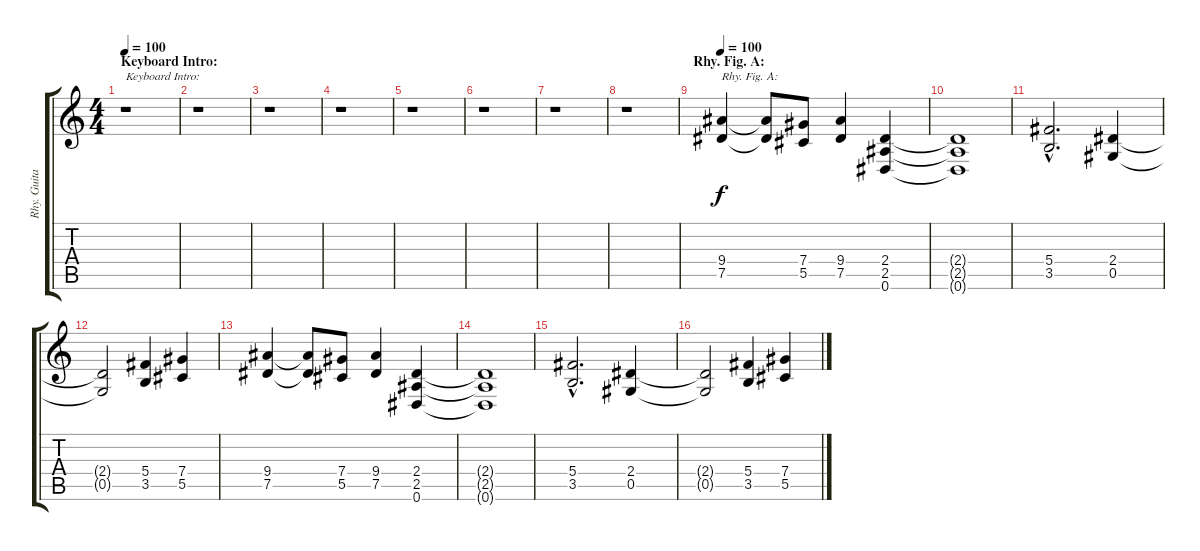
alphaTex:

\track ("Rhy. Guitar 2" "Rhy. Guita") {instrument distortionguitar}
\staff {score tabs}
\tuning (Eb4 Bb3 Gb3 Db3 Ab2 Eb2) {hide}
\ts (4 4)
\section ("" "Keyboard Intro:")
\tempo 100
\clef g2
\ks c
r.1{txt "Keyboard Intro:" dy f instrument distortionguitar} |
r.1 |
r.1 |
r.1 |
r.1 |
r.1 |
r.1 |
r.1 |
\section ("" "Rhy. Fig. A:")
\tempo 100
(9.4 7.5).4{txt "Rhy. Fig. A:"} (9.4{t} 7.5{t}).8 (7.4 5.5).8 (9.4 7.5).4 (2.4 2.5 0.6).4 |
(2.4{t} 2.5{t} 0.6{t}).1 |
(5.4{hac} 3.5{hac}).2{d} (2.4 0.5).4 |
(2.4{t} 0.5{t}).2 (5.4 3.5).4 (7.4 5.5).4 |
(9.4 7.5).4 (9.4{t} 7.5{t}).8 (7.4 5.5).8 (9.4 7.5).4 (2.4 2.5 0.6).4 |
(2.4{t} 2.5{t} 0.6{t}).1 |
(5.4{hac} 3.5{hac}).2{d} (2.4 0.5).4 |
(2.4{t} 0.5{t}).2 (5.4 3.5).4 (7.4 5.5).4
